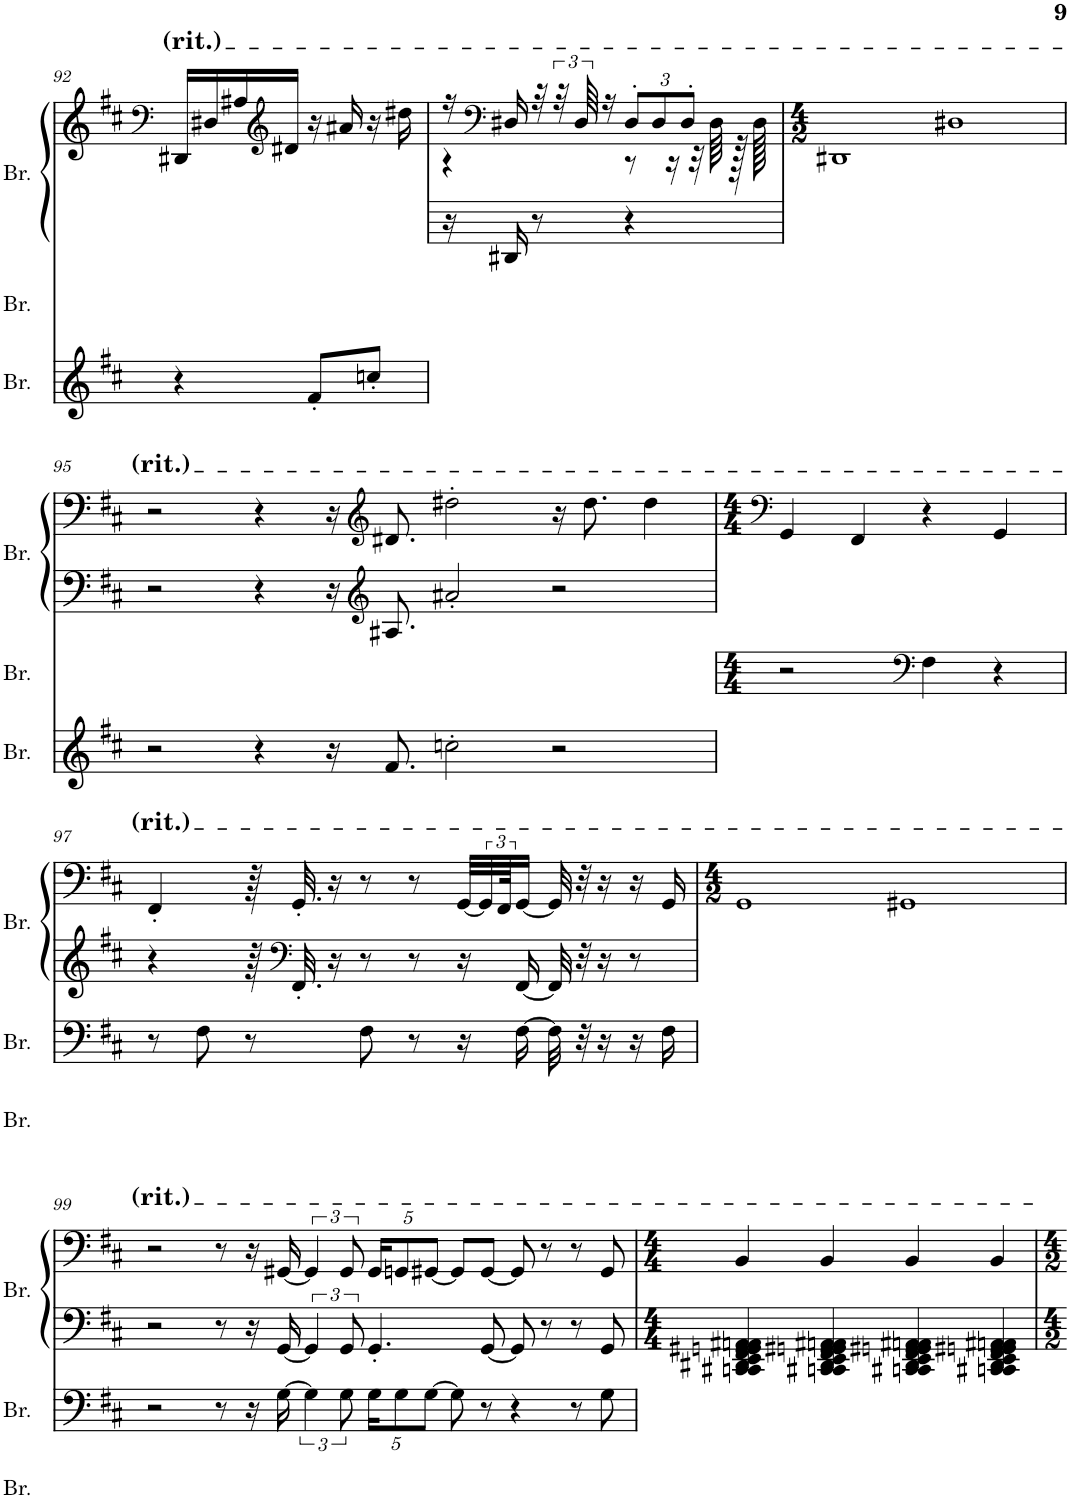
**kern	**kern	**kern	**kern
*part3	*part2	*part1	*part1
*staff4	*staff3	*staff2	*staff1
*I"Brass	*I"Brass	*I"Brass	*
*I'Br.	*I'Br.	*I'Br.	*
!!LO:PB:g=z
*clefG2	*clefG2	*clefF4	*clefF4
*k[f#c#]	*k[f#c#]	*k[f#c#]	*k[f#c#]
*M4/8	*M4/8	*M4/8	*M4/8
=92	=92	=92	=92
4r	2r	2r	16DD#X/LL
.	.	.	16D#X/
.	.	.	16A#X/
*	*	*	*clefG2
.	.	.	16d#X/JJ
8f#'/L	.	.	16r
.	.	.	16a#X/
8ccn'/J	.	.	16r
.	.	.	16dd#X\
=93	=93	=93	=93
*	*	*	*^
2r	2r	16r	16r	4r
*	*	*	*clefF4	*
.	.	16DD#X/	16D#X/	.
.	.	8r	32r	.
.	.	.	48r	.
.	.	.	96D#/	.
.	.	.	16r	.
*	*	*	*Xbrackettup	*
.	.	4r	12D#'/L	8r
.	.	.	12D#/	.
.	.	.	.	16r
.	.	.	12D#'/J	.
.	.	.	.	32r
.	.	.	.	64D#\
.	.	.	.	128r
.	.	.	.	128D#\
*	*	*	*v	*v
=94	=94	=94	=94
*M4/2	*M4/2	*M4/2	*M4/2
0r	0r	0r	1DD#X
.	.	.	1D#X
!!LO:LB:g=z
=95	=95	=95	=95
2r	0r	2r	2r
4r	.	4r	4r
16r	.	16r	16r
*	*	*clefG2	*clefG2
8.f#/	.	8.A#X/	8.d#X/
2ccn'\	.	2a#X'/	2dd#X'\
2r	.	2r	16r
.	.	.	8.dd#\
.	.	.	4dd#\
=96	=96	=96	=96
*	*	*	*clefF4
*M4/4	*M4/4	*M4/4	*M4/4
1r	2r	1r	4GG/
.	.	.	4FF#/
*	*clefF4	*	*
.	4F#\	.	4r
.	4r	.	4GG/
!!LO:LB:g=z
=97	=97	=97	=97
1r	8r	4r	4FF#'/
.	8F#\	.	.
.	8r	64r	64r
*	*	*clefF4	*
.	.	32.FF#'/	32.GG'/
.	.	16r	16r
.	8F#\	8r	8r
.	8r	8r	8r
.	16r	16r	[32GG/LLL
*	*	*	*brackettup
.	.	.	48GG/]
.	.	.	96FF#/JK
.	[16F#\	[16FF#/	[16GG/JJ
.	32F#\]	32FF#/]	32GG/]
.	32r	32r	32r
.	16r	16r	16r
.	16r	8r	16r
.	16F#\	.	16GG/
=98	=98	=98	=98
*M4/2	*M4/2	*M4/2	*M4/2
0r	0r	0r	1GG
.	.	.	1GG#X
!!LO:LB:g=z
=99	=99	=99	=99
0r	2r	2r	2r
.	8r	8r	8r
.	16r	16r	16r
.	[16G\	[16GG/	[16GG#X/
.	6G\]	6GG/]	6GG#/]
.	12G\	12GG/	12GG#/
*	*Xbrackettup	*	*Xbrackettup
.	20G\KL	4.GG'/	20GG#/KL
.	10G\	.	10GGn/
.	[10G\J	.	[10GG#X/J
.	8G\]	.	8GG#/L]
.	8r	[8GG/	[8GG#/J
.	4r	8GG/]	8GG#/]
.	.	8r	8r
.	8r	8r	8r
.	8G\	8GG/	8GG#/
=100	=100	=100	=100
*M4/4	*M4/4	*M4/4	*M4/4
1r	1r	4CCn/ 4CC#X/ 4DD#X/ 4EE/ 4FF#/ 4GGn/ 4GG#X/ 4AAn/ 4AA#X/	4BB/
.	.	4CCn/ 4CC#X/ 4DD#/ 4EE/ 4FF#/ 4GGn/ 4GG#X/ 4AAn/ 4AA#X/	4BB/
.	.	4CCn/ 4CC#X/ 4DD#/ 4EE/ 4FF#/ 4GGn/ 4GG#X/ 4AAn/ 4AA#X/	4BB/
.	.	4CCn/ 4CC#X/ 4DD#/ 4EE/ 4FF#/ 4GGn/ 4GG#X/ 4AAn/ 4AA#X/	4BB/
=	=	=	=
*-	*-	*-	*-
